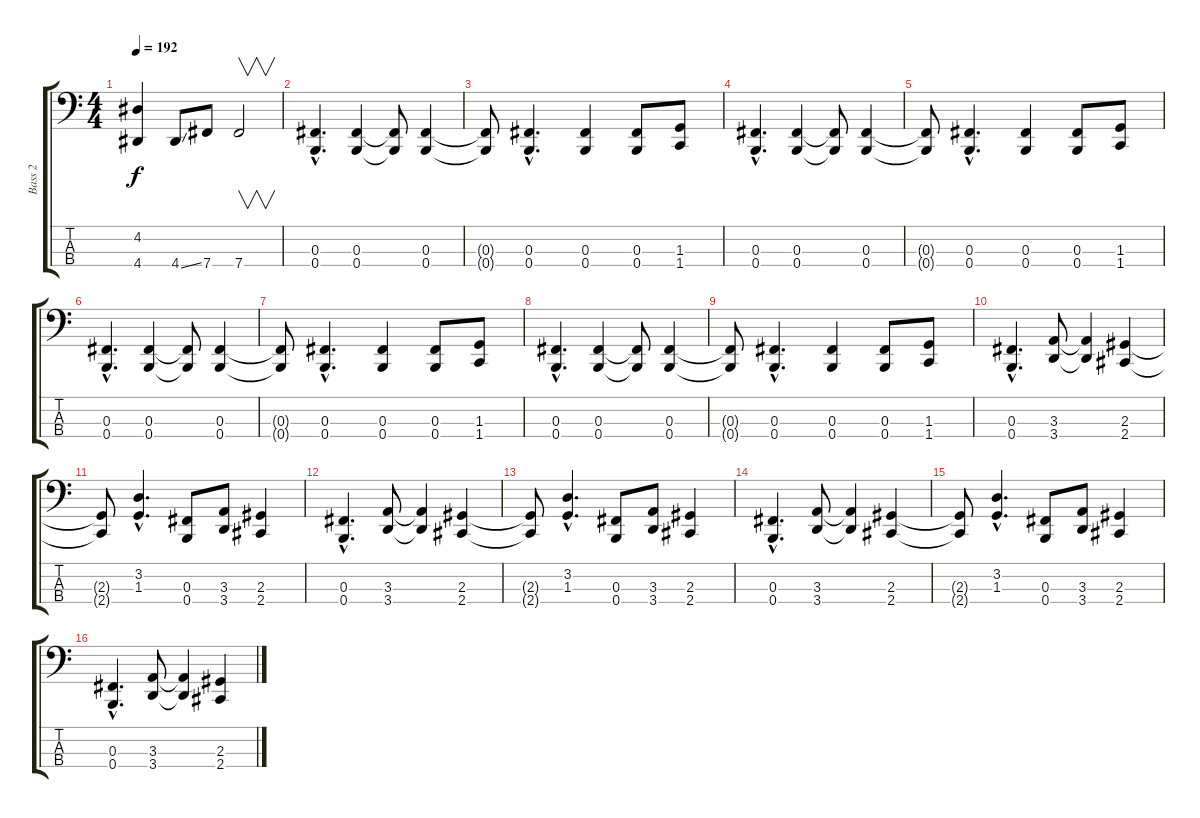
\track ("Bass 2" "Bass 2") {instrument electricbasspick}
\staff {score tabs}
\tuning (E2 B1 Gb1 B0) {hide}
\ts (4 4)
\tempo 192
\clef f4
\ks c
(4.2{t} 4.4{t}).4{dy f} 4.4{ss}.8 7.4.8 7.4.2{v} |
(0.3{hac} 0.4{hac}).4{d} (0.3 0.4).4 (0.3{t} 0.4{t}).8 (0.3 0.4).4 |
(0.3{t} 0.4{t}).8 (0.3{hac} 0.4{hac}).4{d} (0.3 0.4).4 (0.3 0.4).8 (1.3 1.4).8 |
(0.3{hac} 0.4{hac}).4{d} (0.3 0.4).4 (0.3{t} 0.4{t}).8 (0.3 0.4).4 |
(0.3{t} 0.4{t}).8 (0.3{hac} 0.4{hac}).4{d} (0.3 0.4).4 (0.3 0.4).8 (1.3 1.4).8 |
(0.3{hac} 0.4{hac}).4{d} (0.3 0.4).4 (0.3{t} 0.4{t}).8 (0.3 0.4).4 |
(0.3{t} 0.4{t}).8 (0.3{hac} 0.4{hac}).4{d} (0.3 0.4).4 (0.3 0.4).8 (1.3 1.4).8 |
(0.3{hac} 0.4{hac}).4{d} (0.3 0.4).4 (0.3{t} 0.4{t}).8 (0.3 0.4).4 |
(0.3{t} 0.4{t}).8 (0.3{hac} 0.4{hac}).4{d} (0.3 0.4).4 (0.3 0.4).8 (1.3 1.4).8 |
(0.3{hac} 0.4{hac}).4{d} (3.3 3.4).8 (3.3{t} 3.4{t}).4 (2.3 2.4).4 |
(2.3{t} 2.4{t}).8 (3.2{hac} 1.3{hac}).4{d} (0.3 0.4).8 (3.3 3.4).8 (2.3 2.4).4 |
(0.3{hac} 0.4{hac}).4{d} (3.3 3.4).8 (3.3{t} 3.4{t}).4 (2.3 2.4).4 |
(2.3{t} 2.4{t}).8 (3.2{hac} 1.3{hac}).4{d} (0.3 0.4).8 (3.3 3.4).8 (2.3 2.4).4 |
(0.3{hac} 0.4{hac}).4{d} (3.3 3.4).8 (3.3{t} 3.4{t}).4 (2.3 2.4).4 |
(2.3{t} 2.4{t}).8 (3.2{hac} 1.3{hac}).4{d} (0.3 0.4).8 (3.3 3.4).8 (2.3 2.4).4 |
(0.3{hac} 0.4{hac}).4{d} (3.3 3.4).8 (3.3{t} 3.4{t}).4 (2.3 2.4).4
